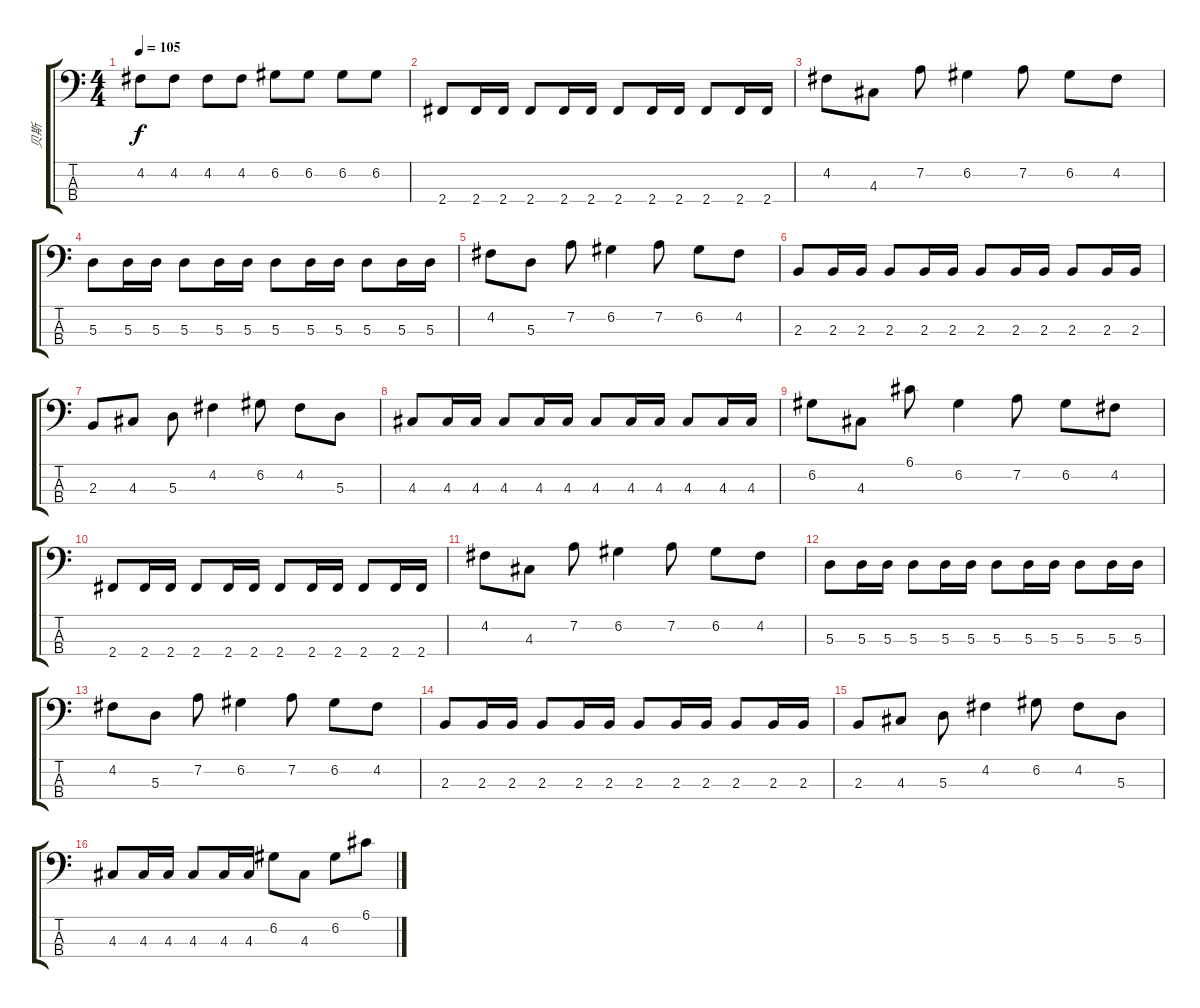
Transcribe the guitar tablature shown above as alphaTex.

\track ("贝斯" "贝斯") {instrument electricbassfinger}
\staff {score tabs}
\tuning (G2 D2 A1 E1) {hide}
\ts (4 4)
\tempo 105
\clef f4
\ks c
4.2.8{dy f} 4.2.8 4.2.8 4.2.8 6.2.8 6.2.8 6.2.8 6.2.8 |
2.4.8 2.4.16 2.4.16 2.4.8 2.4.16 2.4.16 2.4.8 2.4.16 2.4.16 2.4.8 2.4.16 2.4.16 |
4.2.8 4.3.8 7.2.8 6.2.4 7.2.8 6.2.8 4.2.8 |
5.3.8 5.3.16 5.3.16 5.3.8 5.3.16 5.3.16 5.3.8 5.3.16 5.3.16 5.3.8 5.3.16 5.3.16 |
4.2.8 5.3.8 7.2.8 6.2.4 7.2.8 6.2.8 4.2.8 |
2.3.8 2.3.16 2.3.16 2.3.8 2.3.16 2.3.16 2.3.8 2.3.16 2.3.16 2.3.8 2.3.16 2.3.16 |
2.3.8 4.3.8 5.3.8 4.2.4 6.2.8 4.2.8 5.3.8 |
4.3.8 4.3.16 4.3.16 4.3.8 4.3.16 4.3.16 4.3.8 4.3.16 4.3.16 4.3.8 4.3.16 4.3.16 |
6.2.8 4.3.8 6.1.8 6.2.4 7.2.8 6.2.8 4.2.8 |
2.4.8 2.4.16 2.4.16 2.4.8 2.4.16 2.4.16 2.4.8 2.4.16 2.4.16 2.4.8 2.4.16 2.4.16 |
4.2.8 4.3.8 7.2.8 6.2.4 7.2.8 6.2.8 4.2.8 |
5.3.8 5.3.16 5.3.16 5.3.8 5.3.16 5.3.16 5.3.8 5.3.16 5.3.16 5.3.8 5.3.16 5.3.16 |
4.2.8 5.3.8 7.2.8 6.2.4 7.2.8 6.2.8 4.2.8 |
2.3.8 2.3.16 2.3.16 2.3.8 2.3.16 2.3.16 2.3.8 2.3.16 2.3.16 2.3.8 2.3.16 2.3.16 |
2.3.8 4.3.8 5.3.8 4.2.4 6.2.8 4.2.8 5.3.8 |
4.3.8 4.3.16 4.3.16 4.3.8 4.3.16 4.3.16 6.2.8 4.3.8 6.2.8 6.1.8
